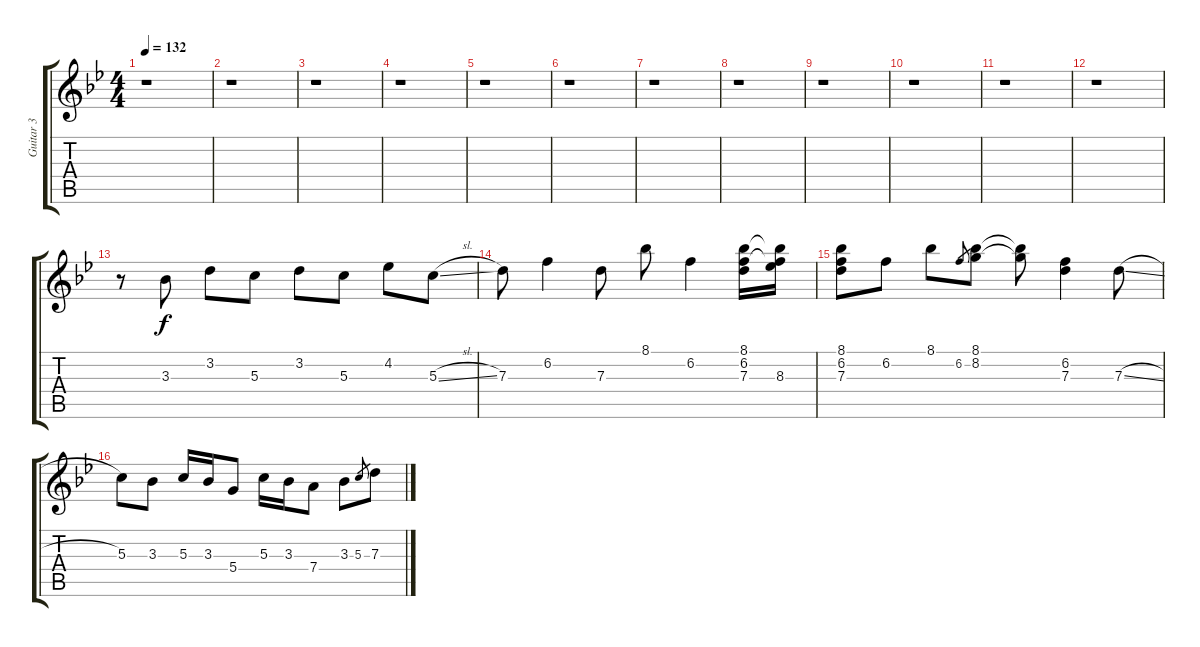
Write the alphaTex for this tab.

\track ("Guitar 3" "Guitar 3") {instrument electricguitarclean}
\staff {score tabs}
\tuning (D4 B3 G3 D3 G2 D2) {hide}
\ts (4 4)
\tempo 132
\clef g2
\ks bb
r.1{dy f} |
r.1 |
r.1 |
r.1 |
r.1 |
r.1 |
r.1 |
r.1 |
r.1 |
r.1 |
r.1 |
r.1 |
r.8 3.3.8 3.2.8 5.3.8 3.2.8 5.3.8 4.2.8 5.3{sl}.8 |
7.3.8 6.2.4 7.3.8 8.1.8 6.2.4 (8.1 6.2 7.3).16 (8.1{t} 6.2{t} 8.3).16 |
(8.1 6.2 7.3).8 6.2.8 8.1.8 6.2.8{gr} (8.1 8.2).8 (8.1{t} 8.2{t}).8 (6.2 7.3).4 7.3{sl}.8 |
5.3.8 3.3.8 5.3.16 3.3.16 5.4.8 5.3.16 3.3.16 7.4.8 3.3.8 5.3.8{gr} 7.3.8
